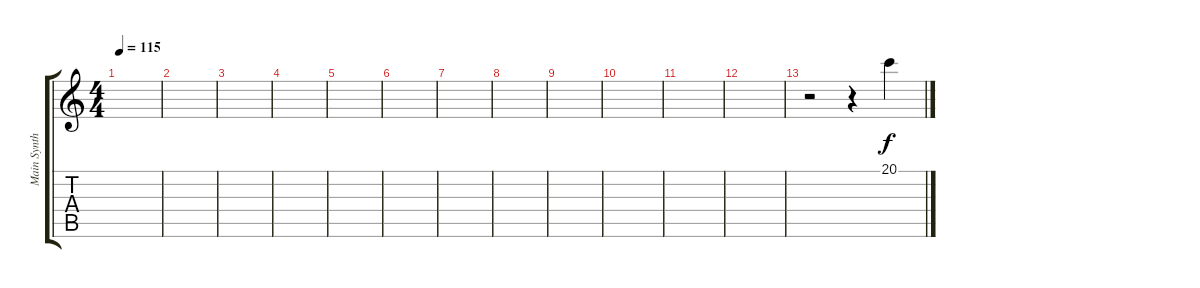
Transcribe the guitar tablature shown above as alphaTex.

\track ("Main Synth" "Main Synth") {instrument lead7fifths}
\staff {score tabs}
\tuning (E4 B3 G3 D3 A2 E2) {hide}
\ts (4 4)
\tempo 115
\clef g2
\ks c
|
|
|
|
|
|
|
|
|
|
|
|
r.2 r.4 20.1.4
